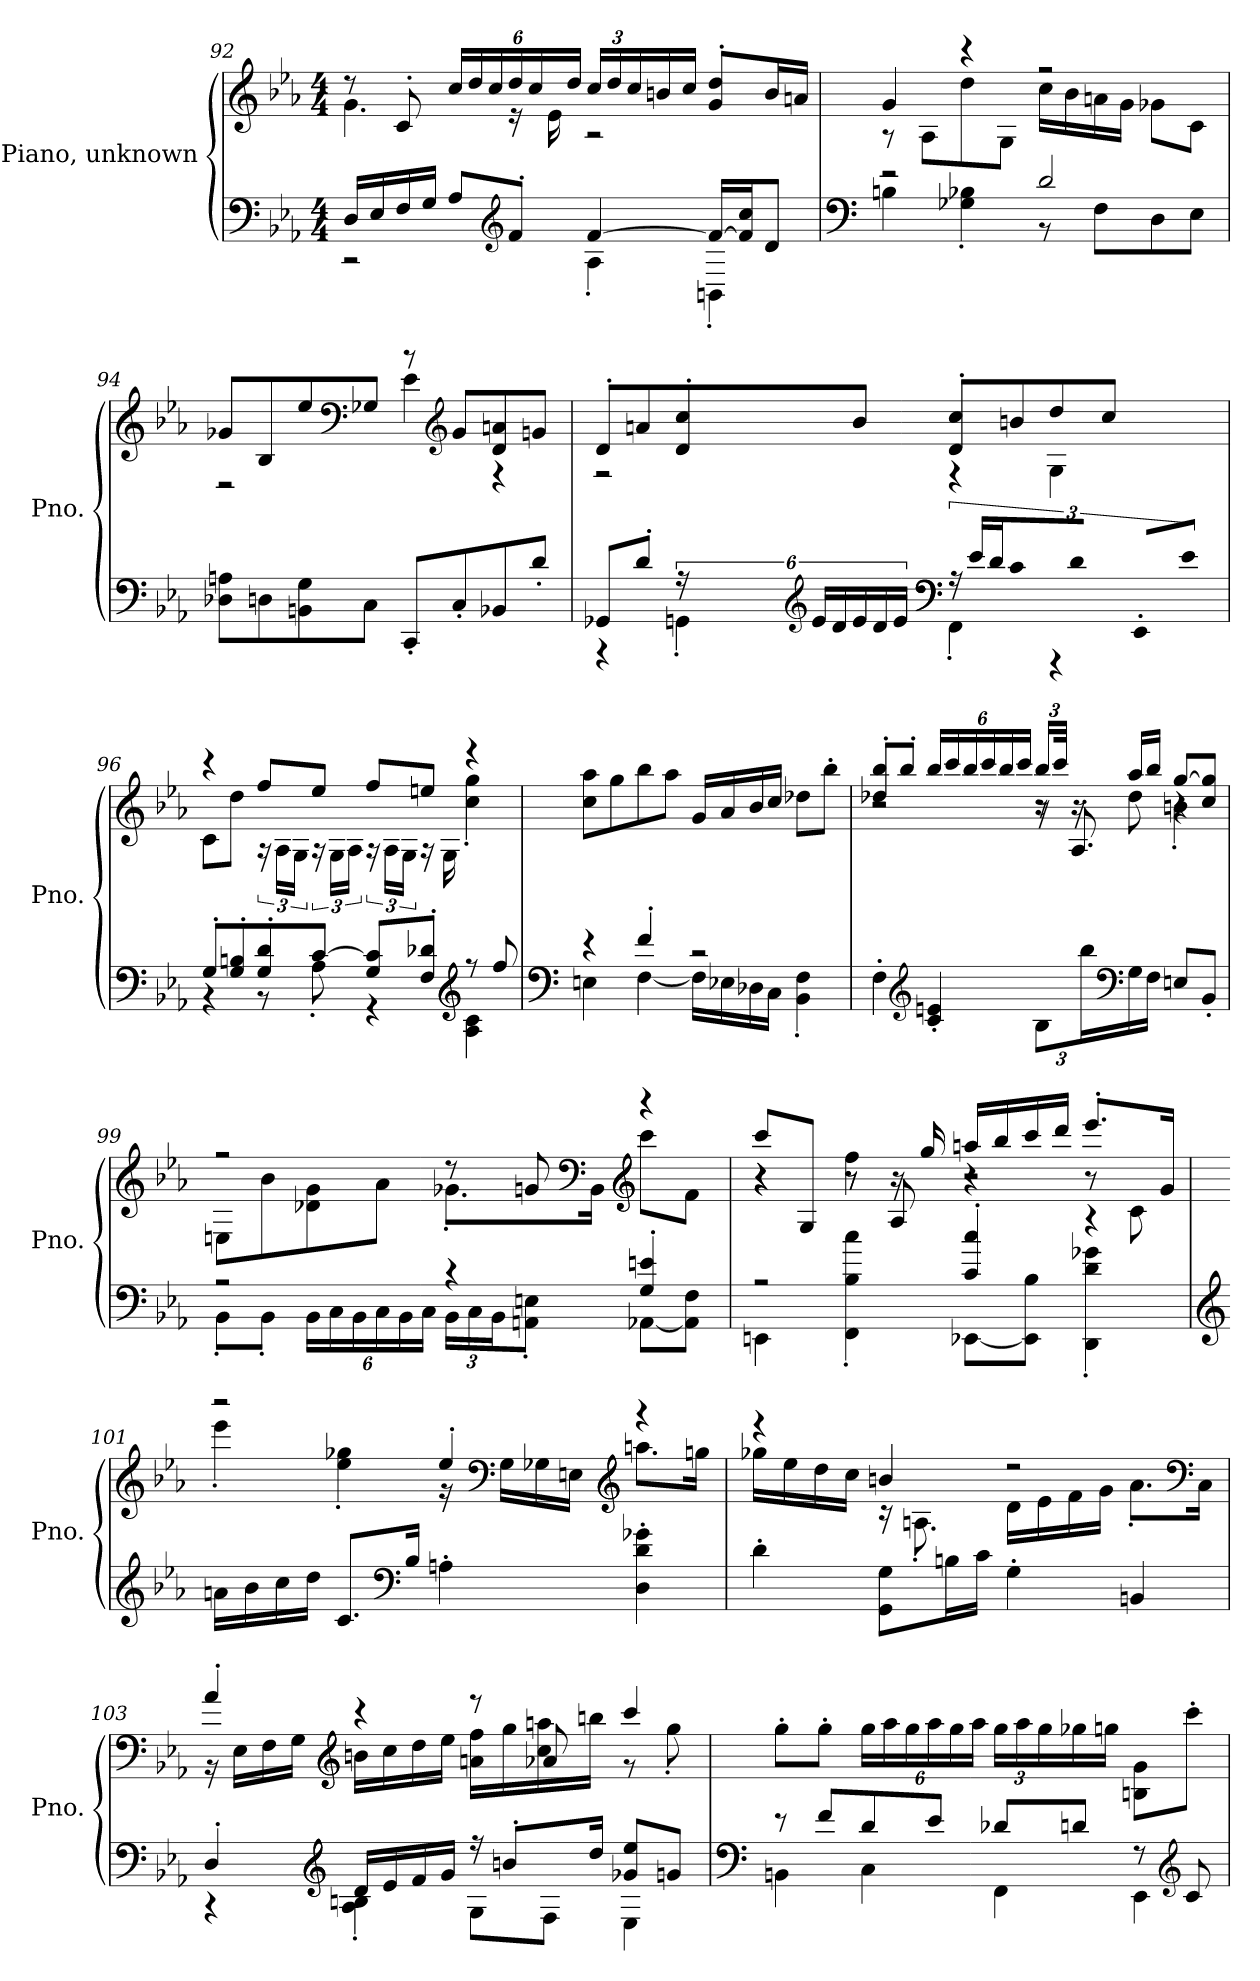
**kern	**kern
*part1	*part1
*staff2	*staff1
*I"Piano, unknown	*
*I'Pno.	*
!!LO:LB:g=z
*clefF4	*clefG2
*k[b-e-a-]	*k[b-e-a-]
*M4/4	*M4/4
=92	=92
*^	*^
16D/LL	2r	8r	4.g\
16E-/	.	.	.
16F/	.	8c'/	.
16G/JJ	.	.	.
*	*	*Xbrackettup	*
8A-/L	.	24cc/LL	.
.	.	24dd/	.
.	.	24cc/	.
*clefG2	*	*	*
8f'/J	.	24dd/	16r
.	.	24cc/	.
.	.	.	16e-\
.	.	24dd/JJ	.
[4f/	4A-'\	24cc/LL	2r
.	.	24dd/	.
.	.	24cc/	.
.	.	16bn/	.
.	.	16cc/JJ	.
16f/LL_	4BBn'\	8g/' 8dd/'L	.
16f/] 16cc/J	.	.	.
8d/J	.	16b/L	.
.	.	16an/JJ	.
=93	=93	=93	=93
*clefF4	*	*	*
2r	4Bn\	4g/	8r
.	.	.	8A-\L
.	4G-X\' 4B-X\'	4r	8dd\
.	.	.	8G\J
2d/	8r	2r	16cc\LL
.	.	.	16b-\
.	8F\L	.	16an\
.	.	.	16g\JJ
.	8D\	.	8g-X\L
.	8E-\J	.	8c\J
*v	*v	*	*
!!LO:LB:g=z	!!
=94	=94	=94
8D-X\ 8An\L	8g-X/L	2r
8Dn\	8B-/	.
8BBn\ 8G\	8ee-/	.
*	*clefF4	*
8C\J	8G-X/J	.
8CC'/L	8r	4e-\
*	*clefG2	*
8C'/	8g-/L	.
8BB-X/	8d/ 8an/	4r
8d'/J	8gn/J	.
=95	=95	=95
*^	*	*
8GG-X/L	4r	8d'/L	2r
8d'/J	.	8an/	.
24r	4GGn'\	8d/' 8cc/'	.
*clefG2	*	*	*
24e-/LL	.	.	.
24d/	.	.	.
*Xbrackettup	*	*	*
24e-/	.	8b-/J	.
24d/	.	.	.
24e-/JJ	.	.	.
*clefF4	*	*	*
*brackettup	*	*	*
24r	4FF'\	8d/' 8cc/'L	4r
24e-/LL	.	.	.
24d/	.	.	.
16c/	.	8bn/	.
16d/JJ	.	.	.
8EE-'/L	4r	8dd/	4G\
8e-/J	.	8cc/J	.
!!LO:LB:g=z	!!
=96	=96	=96	=96
8G'/L	4r	4r	8c\L
8G/' 8Bn/'	.	.	8dd\J
*	*	*	*brackettup
8G/' 8d/'	8r	8ff/L	24r
.	.	.	24A-\LL
.	.	.	24G\JJ
[8c/J	8A-'\	8ee-/J	24r
.	.	.	24G\LL
.	.	.	24A-\JJ
8G/ 8c/]L	4r	8ff/L	24r
.	.	.	24A-\LL
.	.	.	24G\JJ
8F/' 8d-X/'J	.	8een/J	16r
.	.	.	16G\
*clefG2	*	*	*
8r	4A-\ 4c\	4r	4cc\' 4gg\'
8ff/	.	.	.
*	*	*v	*v
=97	=97	=97
*clefF4	*	*
4r	4En\	8cc\ 8aa-\L
.	.	8gg\
4f'/	[4F\	8bb-\
.	.	8aa-\J
2r	16F\LL]	16g/LL
.	16E-X\	16a-/
.	16D-X\	16b-/
.	16C\JJ	16cc/JJ
.	4BB-\' 4F\'	8dd-X\L
.	.	8bb-'\J
*v	*v	*
!!LO:LB:g=z
=98	=98
*	*^
*	*	*^
4F'\	8dd-X/' 8bb-/'L	2r	2r
.	8bb-'/J	.	.
*clefG2	*	*	*
*	*Xbrackettup	*	*
4c/' 4en/'	24bb-/LL	.	.
.	24ccc/	.	.
.	24bb-/	.	.
.	24ccc/	.	.
.	24bb-/	.	.
.	24ccc/JJ	.	.
*Xbrackettup	*	*	*
12B-\L	24bb-/LL	8r	16r
.	48ccc/JJk	.	.
.	16r	.	8.A-'/
24bb-\L	.	.	.
*clefF4	*	*	*
16G\	16aa-/LL	8dd-\	.
16F\JJ	16bb-/JJ	.	.
8En/L	[8gg/L	4bn'\	4r
8BB-'/J	8cc/ 8gg/]J	.	.
*	*	*v	*v
!!LO:LB:g=z
=99	=99	=99
*^	*	*
2r	8BB-'\L	2r	8En\L
.	8BB-'\J	.	8b-\
.	24BB-\LL	.	8d-X\ 8g\
.	24C\	.	.
.	24BB-\	.	.
.	24C\	.	8a-\J
.	24BB-\	.	.
.	24C\JJ	.	.
4r	24BB-\LL	8r	8.g-X'\L
.	24C\	.	.
.	24BB-\J	.	.
.	8AAn\' 8En\'J	8gn/	.
*	*	*clefF4	*
.	.	.	16BB-\Jk
*	*	*clefG2	*
4G/' 4en/'	[8AA-X\L	4r	8ccc\L
.	8AA-\] 8F\J	.	8f\J
=100	=100	=100	=100
*	*	*	*^
2r	4EEn\	8ccc/L	4r	4r
.	.	8G/J	.	.
.	4FF\' 4B-\' 4cc\'	8r	4ff\	8r
.	.	16r	.	8A-/
.	.	16gg/	.	.
4c/' 4cc/'	[8EE-X\L	16aan/LL	4r	2r
.	.	16bb-/	.	.
.	8EE-\] 8B-\J	16ccc/	.	.
.	.	16ddd/JJ	.	.
4r	4DD\' 4d\' 4g-X\'	8.eee-'/L	8r	.
.	.	.	8c\	.
.	.	16g/Jk	.	.
*v	*v	*	*	*
*	*v	*v	*v
!!LO:PB:g=z
=101	=101
*clefG2	*
*	*^
16an\LL	2r	4eee-'\
16b-\	.	.
16cc\	.	.
16dd\JJ	.	.
8.c/L	.	4ee-\' 4gg-X\'
*clefF4	*	*
16B-/Jk	.	.
4An'\	4ee-'/	16r
*	*clefF4	*
.	.	16G\LL
.	.	16G-X\
.	.	16En\JJ
*	*clefG2	*
4D\' 4d\' 4g-X\'	4r	8.aan\L
.	.	16ggn\Jk
=102	=102	=102
4d'\	4r	16gg-X\LL
.	.	16ee-\
.	.	16dd\
.	.	16cc\JJ
8GG\ 8G\L	4bn/	16r
.	.	8.An'\
16Bn\L	.	.
16c\JJ	.	.
4G'\	2r	16d\LL
.	.	16e-\
.	.	16f\
.	.	16g\JJ
4BBn/	.	8.a-'\L
*	*clefF4	*
.	.	16C\Jk
!!LO:LB:g=z	!!
=103	=103	=103
*^	*	*
4D'/	4r	4a-'/	16r
.	.	.	16E-\LL
.	.	.	16F\
.	.	.	16G\JJ
*clefG2	*	*clefG2	*
16d/LL	4A-\' 4Bn\'	4r	16bn\LL
16e-/	.	.	16cc\
16f/	.	.	16dd\
16g/JJ	.	.	16ee-\JJ
16r	8G\L	8r	16an\ 16ff\LL
8bn'/L	.	.	16gg\
.	8F\J	8a-X/	16cc\ 16aan\
16dd/Jk	.	.	16bbn\JJ
8g-X/ 8ee-/L	4E-\	4ccc/	8r
8gn/J	.	.	8gg'\
*	*	*v	*v
=104	=104	=104
*clefF4	*	*
8r	4BBn\	8gg'\L
8f/L	.	8gg'\J
8d/	4C\	24gg\LL
.	.	24aa-\
.	.	24gg\
8e-/J	.	24aa-\
.	.	24gg\
.	.	24aa-\JJ
8d-X/L	4FF\	24gg\LL
.	.	24aa-\
.	.	24gg\
8dn/J	.	16gg-X\
.	.	16ggn\JJ
8r	4EE-\	8Bn\ 8g\L
*clefG2	*	*
8c/	.	8ccc'\J
*v	*v	*
=	=
*-	*-
